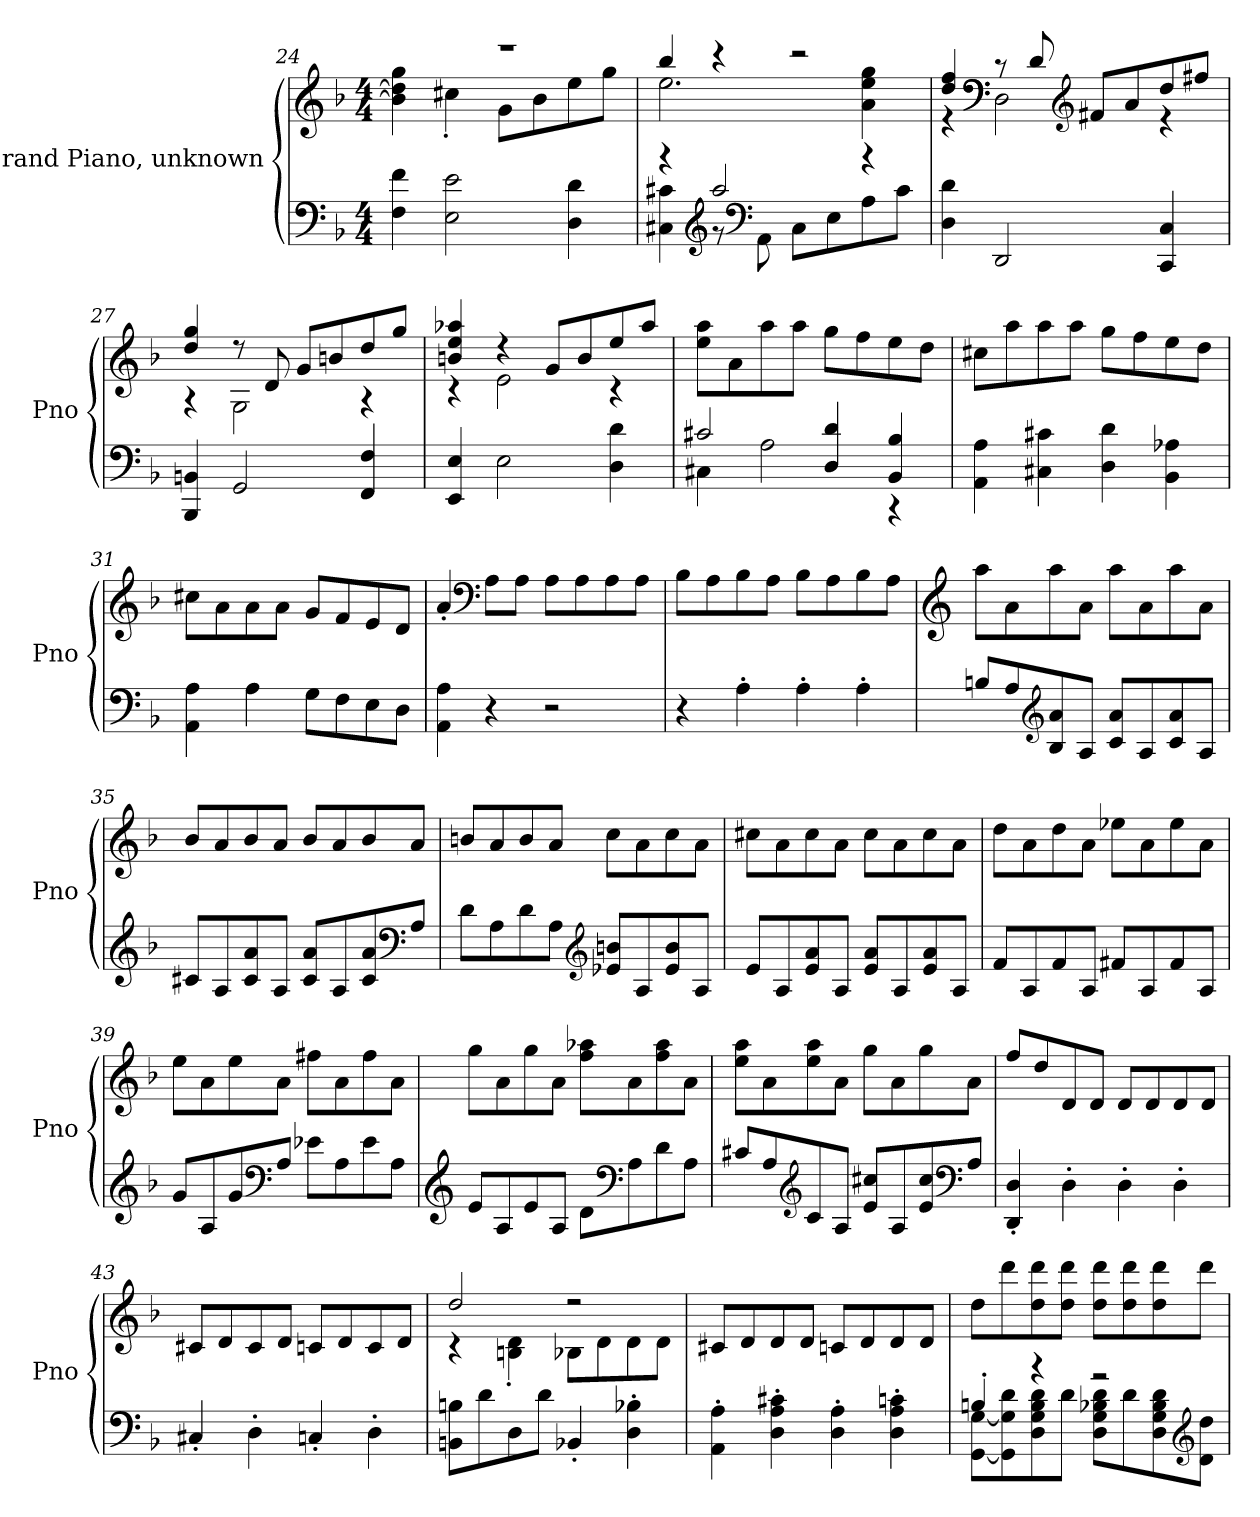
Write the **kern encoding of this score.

**kern	**kern
*part1	*part1
*staff2	*staff1
*I"Grand Piano, unknown	*
*I'Pno	*
*clefF4	*clefG2
*k[b-]	*k[b-]
*M4/4	*M4/4
=24	=24
*	*^
4F\ 4f\	1r	4b-\] 4dd\] 4gg\
2E\ 2e\	.	4cc#X'\
.	.	8g\L
.	.	8b-\
4D\ 4d\	.	8ee\
.	.	8gg\J
!!LO:LB:g=z	!!
=25	=25	=25
*^	*	*
4r	4C#X\ 4c#X\	4bb-/	2.ee\
*clefG2	*	*	*
2aa/	8r	4r	.
*clefF4	*	*	*
.	8AA\	.	.
.	8C#\L	2r	.
.	8E\	.	.
4r	8A\	.	4a\ 4ee\ 4gg\
.	8c#\J	.	.
*v	*v	*	*
=26	=26	=26
4D\ 4d\	4dd/ 4ff/	4r
*	*clefF4	*
2DD/	8r	2D\
.	8d/	.
*	*clefG2	*
.	8f#X/L	.
.	8a/	.
4CC/ 4C/	8dd/	4r
.	8ff#X/J	.
=27	=27	=27
4BBB-/ 4BBn/	4dd/ 4gg/	4r
2GG/	8r	2G\
.	8d/	.
.	8g/L	.
.	8bn/	.
4FF/ 4F/	8dd/	4r
.	8gg/J	.
=28	=28	=28
4EE/ 4E/	4bn/ 4ee/ 4aa-X/	4r
2E\	4r	2e\
.	8g/L	.
.	8b/	.
4D\ 4d\	8ee/	4r
.	8aa-/J	.
*	*v	*v
!!LO:LB:g=z
=29	=29
*^	*
2c#X/	4C#X\	8ee\ 8aa\L
.	.	8a\
.	2A\	8aa\
.	.	8aa\J
4D/ 4d/	.	8gg\L
.	.	8ff\
4BB-/ 4B-/	4r	8ee\
.	.	8dd\J
*v	*v	*
=30	=30
4AA\ 4A\	8cc#X\L
.	8aa\
4C#X\ 4c#X\	8aa\
.	8aa\J
4D\ 4d\	8gg\L
.	8ff\
4BB-\ 4A-X\	8ee\
.	8dd\J
=31	=31
4AA\ 4A\	8cc#X\L
.	8a\
4A\	8a\
.	8a\J
8G\L	8g/L
8F\	8f/
8E\	8e/
8D\J	8d/J
=32	=32
4AA\ 4A\	4a'/
*	*clefF4
4r	8A\L
.	8A\J
2r	8A\L
.	8A\
.	8A\
.	8A\J
=33	=33
4r	8B-\L
.	8A\
4A'\	8B-\
.	8A\J
4A'\	8B-\L
.	8A\
4A'\	8B-\
.	8A\J
!!LO:PB:g=z
=34	=34
*	*clefG2
8Bn/L	8aa\L
8A/	8a\
*clefG2	*
8B/ 8a/	8aa\
8A/J	8a\J
8c/ 8a/L	8aa\L
8A/	8a\
8c/ 8a/	8aa\
8A/J	8a\J
=35	=35
8c#X/L	8b-/L
8A/	8a/
8c#/ 8a/	8b-/
8A/J	8a/J
8c#/ 8a/L	8b-/L
8A/	8a/
8c#/ 8a/	8b-/
*clefF4	*
8A/J	8a/J
=36	=36
8d\L	8bn/L
8A\	8a/
8d\	8b/
8A\J	8a/J
*clefG2	*
8e-X/ 8bn/L	8cc\L
8A/	8a\
8e-/ 8b/	8cc\
8A/J	8a\J
=37	=37
8e/L	8cc#X\L
8A/	8a\
8e/ 8a/	8cc#\
8A/J	8a\J
8e/ 8a/L	8cc#\L
8A/	8a\
8e/ 8a/	8cc#\
8A/J	8a\J
!!LO:LB:g=z
=38	=38
8f/L	8dd\L
8A/	8a\
8f/	8dd\
8A/J	8a\J
8f#X/L	8ee-X\L
8A/	8a\
8f#/	8ee-\
8A/J	8a\J
=39	=39
8g/L	8ee\L
8A/	8a\
8g/	8ee\
*clefF4	*
8A/J	8a\J
8e-X\L	8ff#X\L
8A\	8a\
8e-\	8ff#\
8A\J	8a\J
=40	=40
*clefG2	*
8e/L	8gg\L
8A/	8a\
8e/	8gg\
8A/J	8a\J
8d\L	8ff\ 8aa-X\L
*clefF4	*
8A\	8a\
8d\	8ff\ 8aa-\
8A\J	8a\J
=41	=41
8c#X/L	8ee\ 8aa\L
8A/	8a\
*clefG2	*
8c#/	8ee\ 8aa\
8A/J	8a\J
8e/ 8cc#X/L	8gg\L
8A/	8a\
8e/ 8cc#/	8gg\
*clefF4	*
8A/J	8a\J
!!LO:LB:g=z
=42	=42
4DD/' 4D/'	8ff/L
.	8dd/
4D'\	8d/
.	8d/J
4D'\	8d/L
.	8d/
4D'\	8d/
.	8d/J
=43	=43
4C#X'/	8c#X/L
.	8d/
4D'\	8c#/
.	8d/J
4Cn'/	8cn/L
.	8d/
4D'\	8c/
.	8d/J
=44	=44
*	*^
8BBn\ 8Bn\L	2dd/	4r
8d\	.	.
8D\	.	4Bn\' 4d\'
8d\J	.	.
4BB-X'/	2r	8B-X\L
.	.	8d\
4D\' 4B-X\'	.	8d\
.	.	8d\J
*	*v	*v
=45	=45
4AA\' 4A\'	8c#X/L
.	8d/
4D\' 4A\' 4c#X\'	8d/
.	8d/J
4D\' 4A\'	8cn/L
.	8d/
4D\' 4A\' 4cn\'	8d/
.	8d/J
!!LO:LB:g=z
=46	=46
*^	*
4Bn'/	[8GG\ [8G\L	8dd\L
.	8GG\] 8G\] 8d\	8ddd\
4r	8D\ 8G\ 8B\ 8d\	8dd\ 8ddd\
.	8d\J	8dd\ 8ddd\J
2r	8D\ 8G\ 8B-X\ 8d\L	8dd\ 8ddd\L
.	8d\	8dd\ 8ddd\
.	8D\ 8G\ 8B-\ 8d\	8dd\ 8ddd\
*clefG2	*	*
.	8d\ 8dd\J	8ddd\J
*v	*v	*
=	=
*-	*-
